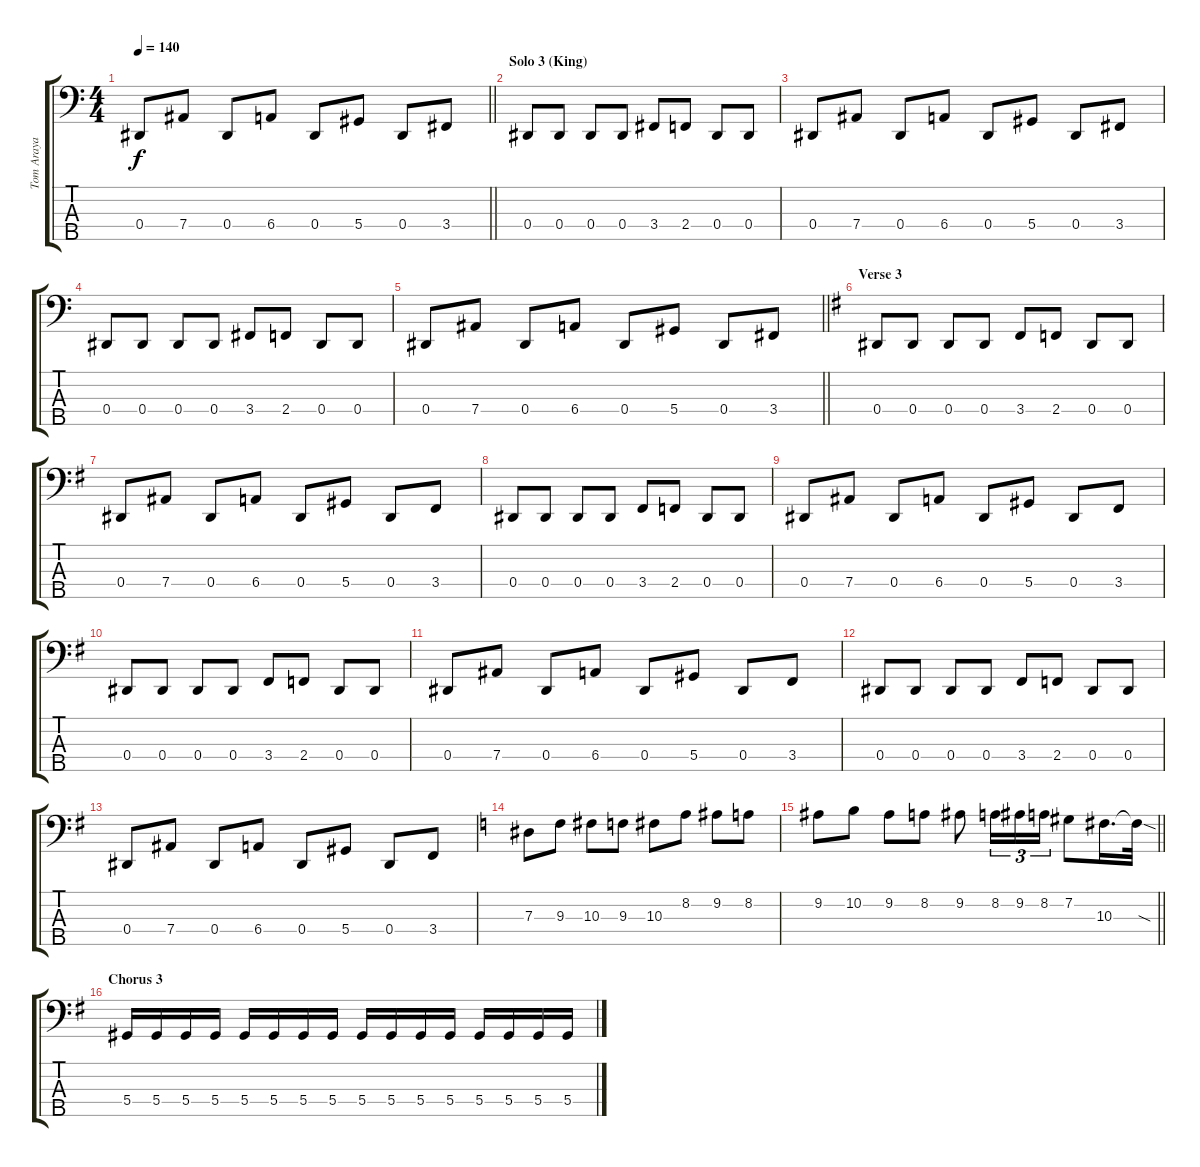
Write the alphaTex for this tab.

\track ("Tom Araya" "Tom Araya") {instrument electricbassfinger}
\staff {score tabs}
\tuning (Gb2 Db2 Ab1 Eb1 Bb0) {hide}
\ts (4 4)
\tempo 140
\clef f4
\barLineRight lightlight
\ks c
0.4.8{dy f} 7.4.8 0.4.8 6.4.8 0.4.8 5.4.8 0.4.8 3.4.8 |
\section ("" "Solo 3 (King)")
0.4.8 0.4.8 0.4.8 0.4.8 3.4.8 2.4.8 0.4.8 0.4.8 |
0.4.8 7.4.8 0.4.8 6.4.8 0.4.8 5.4.8 0.4.8 3.4.8 |
0.4.8 0.4.8 0.4.8 0.4.8 3.4.8 2.4.8 0.4.8 0.4.8 |
\barLineRight lightlight
0.4.8 7.4.8 0.4.8 6.4.8 0.4.8 5.4.8 0.4.8 3.4.8 |
\section ("" "Verse 3")
\ks g
0.4.8 0.4.8 0.4.8 0.4.8 3.4.8 2.4.8 0.4.8 0.4.8 |
0.4.8 7.4.8 0.4.8 6.4.8 0.4.8 5.4.8 0.4.8 3.4.8 |
0.4.8 0.4.8 0.4.8 0.4.8 3.4.8 2.4.8 0.4.8 0.4.8 |
0.4.8 7.4.8 0.4.8 6.4.8 0.4.8 5.4.8 0.4.8 3.4.8 |
0.4.8 0.4.8 0.4.8 0.4.8 3.4.8 2.4.8 0.4.8 0.4.8 |
0.4.8 7.4.8 0.4.8 6.4.8 0.4.8 5.4.8 0.4.8 3.4.8 |
0.4.8 0.4.8 0.4.8 0.4.8 3.4.8 2.4.8 0.4.8 0.4.8 |
0.4.8 7.4.8 0.4.8 6.4.8 0.4.8 5.4.8 0.4.8 3.4.8 |
\ks c
7.3.8 9.3.8 10.3.8 9.3.8 10.3.8 8.2.8 9.2.8 8.2.8 |
\barLineRight lightlight
9.2.8 10.2.8 9.2.8 8.2.8 9.2.8 8.2.16{tu (3 2)} 9.2.16{tu (3 2)} 8.2.16{tu (3 2)} 7.2.8 10.3.16{d} 10.3{sod t}.32 |
\section ("" "Chorus 3")
\ks g
5.4.16 5.4.16 5.4.16 5.4.16 5.4.16 5.4.16 5.4.16 5.4.16 5.4.16 5.4.16 5.4.16 5.4.16 5.4.16 5.4.16 5.4.16 5.4.16
